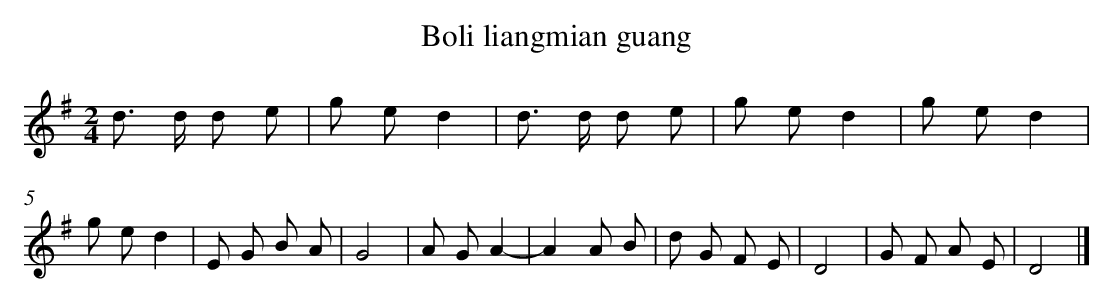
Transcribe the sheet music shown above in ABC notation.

X:1
T: Boli liangmian guang
L: 1/8
M: 2/4
K: G
d> d d e [I:setbarnb 1]|
g ed2 |
d> d d e |
g ed2 |
g ed2 |
g ed2 |
E G B A |
G4 |
A GA2- |
A2A B |
d G F E |
D4 |
G F A E |
D4 |]
